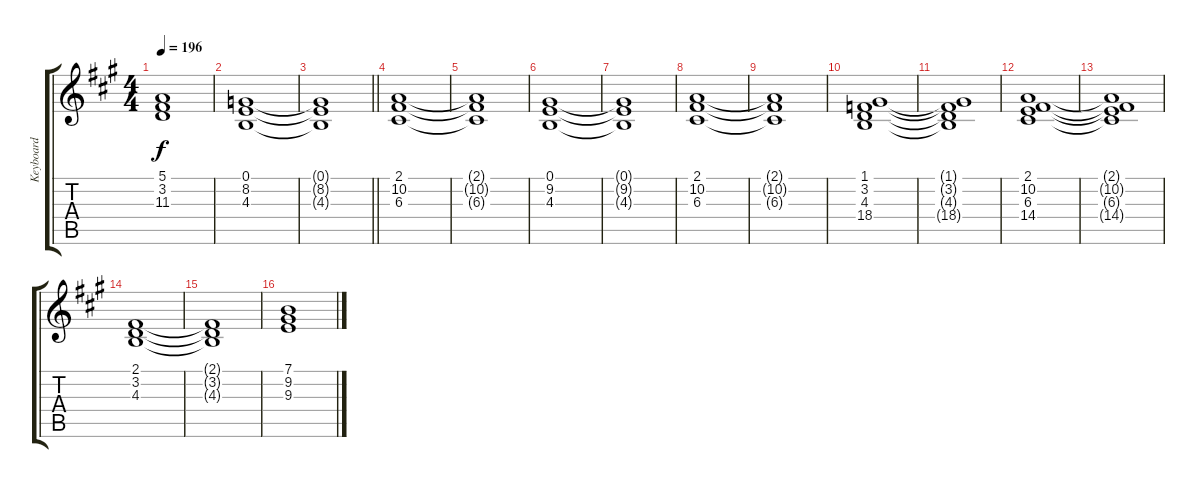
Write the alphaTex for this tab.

\track ("Keyboard" "Keyboard") {instrument lead1square}
\staff {score tabs}
\tuning (E4 B3 G3 D3 A2 E2) {hide}
\ts (4 4)
\tempo 196
\clef g2
\ks a
(5.1{t} 3.2{t} 11.3{t}).1{dy f} |
(0.1 8.2 4.3).1 |
\barLineRight lightlight
(0.1{t} 8.2{t} 4.3{t}).1 |
(2.1 10.2 6.3).1 |
(2.1{t} 10.2{t} 6.3{t}).1 |
(0.1 9.2 4.3).1 |
(0.1{t} 9.2{t} 4.3{t}).1 |
(2.1 10.2 6.3).1 |
(2.1{t} 10.2{t} 6.3{t}).1 |
(1.1 3.2 4.3 18.4).1 |
(1.1{t} 3.2{t} 4.3{t} 18.4{t}).1 |
(2.1 10.2 6.3 14.4).1 |
(2.1{t} 10.2{t} 6.3{t} 14.4{t}).1 |
(2.1 3.2 4.3).1 |
(2.1{t} 3.2{t} 4.3{t}).1 |
(7.1 9.2 9.3).1
